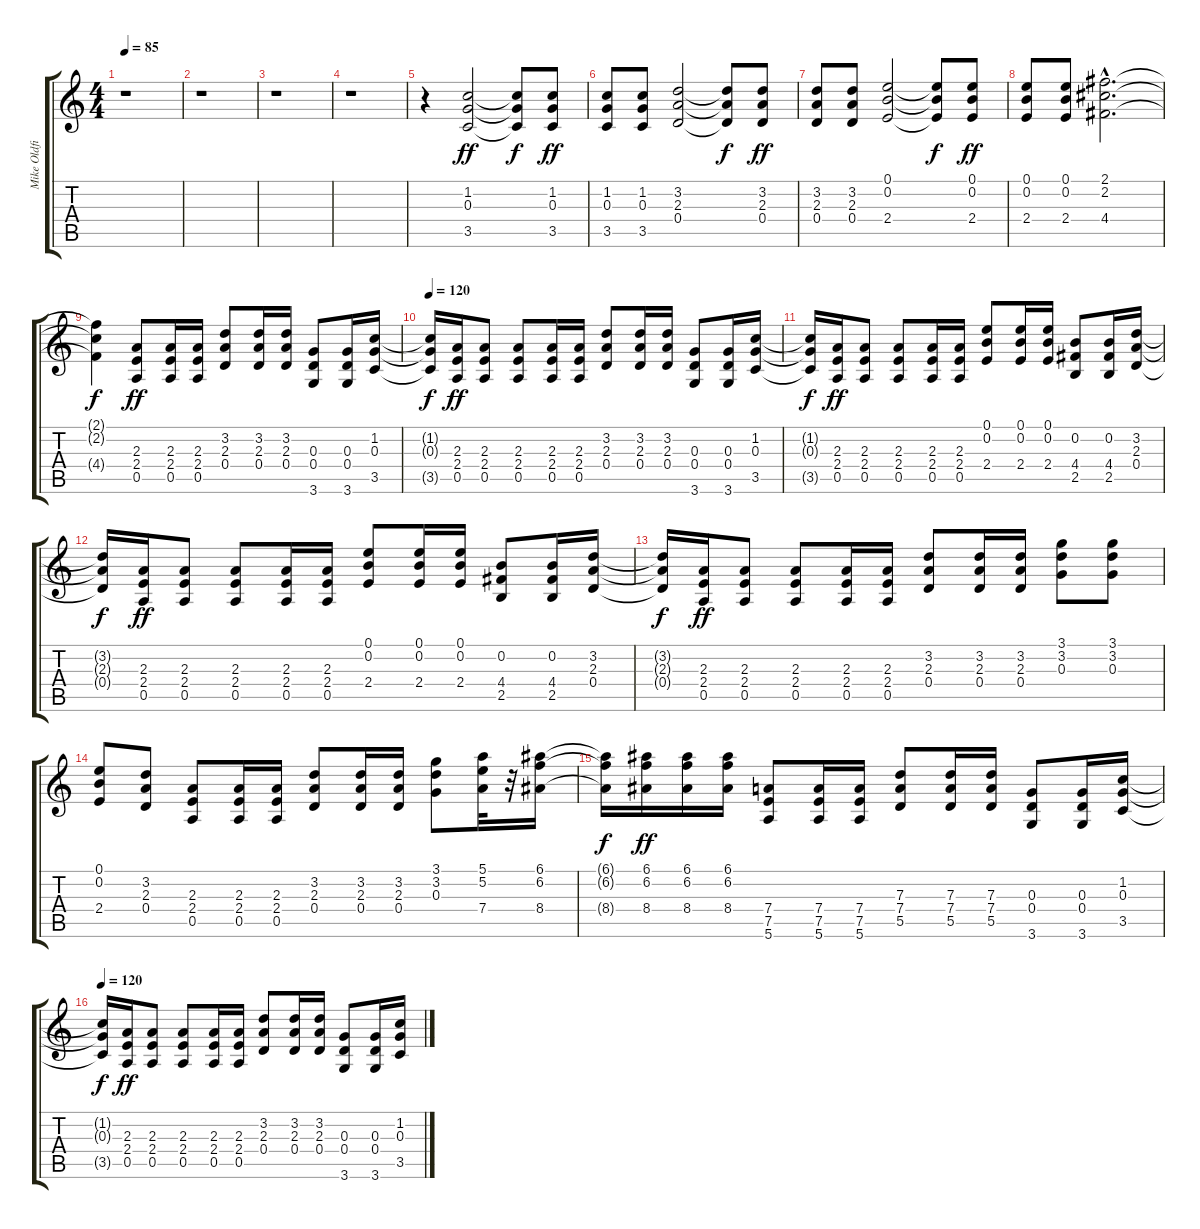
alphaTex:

\track ("Mike Oldfield" "Mike Oldfi") {instrument distortionguitar}
\staff {score tabs}
\tuning (E4 B3 G3 D3 A2 E2) {hide}
\ts (4 4)
\tempo 85
\clef g2
\ks c
r.1{dy ff} |
r.1 |
r.1 |
r.1 |
r.4 (1.2 0.3 3.5).2 (1.2{t} 0.3{t} 3.5{t}).8{dy f} (1.2 0.3 3.5).8{dy ff} |
(1.2 0.3 3.5).8 (1.2 0.3 3.5).8 (3.2 2.3 0.4).2 (3.2{t} 2.3{t} 0.4{t}).8{dy f} (3.2 2.3 0.4).8{dy ff} |
(3.2 2.3 0.4).8 (3.2 2.3 0.4).8 (0.1 0.2 2.4).2 (0.1{t} 0.2{t} 2.4{t}).8{dy f} (0.1 0.2 2.4).8{dy ff} |
(0.1 0.2 2.4).8 (0.1 0.2 2.4).8 (2.1{hac} 2.2{hac} 4.4{hac}).2{d} |
(2.1{t} 2.2{t} 4.4{t}).4{dy f} (2.3 2.4 0.5).8{dy ff} (2.3 2.4 0.5).16 (2.3 2.4 0.5).16 (3.2 2.3 0.4).8 (3.2 2.3 0.4).16 (3.2 2.3 0.4).16 (0.3 0.4 3.6).8 (0.3 0.4 3.6).16 (1.2 0.3 3.5).16 |
\tempo 120
(1.2{t} 0.3{t} 3.5{t}).16{dy f} (2.3 2.4 0.5).16{dy ff} (2.3 2.4 0.5).8 (2.3 2.4 0.5).8 (2.3 2.4 0.5).16 (2.3 2.4 0.5).16 (3.2 2.3 0.4).8 (3.2 2.3 0.4).16 (3.2 2.3 0.4).16 (0.3 0.4 3.6).8 (0.3 0.4 3.6).16 (1.2 0.3 3.5).16 |
(1.2{t} 0.3{t} 3.5{t}).16{dy f} (2.3 2.4 0.5).16{dy ff} (2.3 2.4 0.5).8 (2.3 2.4 0.5).8 (2.3 2.4 0.5).16 (2.3 2.4 0.5).16 (0.1 0.2 2.4).8 (0.1 0.2 2.4).16 (0.1 0.2 2.4).16 (0.2 4.4 2.5).8 (0.2 4.4 2.5).16 (3.2 2.3 0.4).16 |
(3.2{t} 2.3{t} 0.4{t}).16{dy f} (2.3 2.4 0.5).16{dy ff} (2.3 2.4 0.5).8 (2.3 2.4 0.5).8 (2.3 2.4 0.5).16 (2.3 2.4 0.5).16 (0.1 0.2 2.4).8 (0.1 0.2 2.4).16 (0.1 0.2 2.4).16 (0.2 4.4 2.5).8 (0.2 4.4 2.5).16 (3.2 2.3 0.4).16 |
(3.2{t} 2.3{t} 0.4{t}).16{dy f} (2.3 2.4 0.5).16{dy ff} (2.3 2.4 0.5).8 (2.3 2.4 0.5).8 (2.3 2.4 0.5).16 (2.3 2.4 0.5).16 (3.2 2.3 0.4).8 (3.2 2.3 0.4).16 (3.2 2.3 0.4).16 (3.1 3.2 0.3).8 (3.1 3.2 0.3).8 |
(0.1 0.2 2.4).8 (3.2 2.3 0.4).8 (2.3 2.4 0.5).8 (2.3 2.4 0.5).16 (2.3 2.4 0.5).16 (3.2 2.3 0.4).8 (3.2 2.3 0.4).16 (3.2 2.3 0.4).16 (3.1 3.2 0.3).8 (5.1 5.2 7.4).32 r.32 (6.1 6.2 8.4).16 |
(6.1{t} 6.2{t} 8.4{t}).16{dy f} (6.1 6.2 8.4).16{dy ff} (6.1 6.2 8.4).16 (6.1 6.2 8.4).16 (7.4 7.5 5.6).8 (7.4 7.5 5.6).16 (7.4 7.5 5.6).16 (7.3 7.4 5.5).8 (7.3 7.4 5.5).16 (7.3 7.4 5.5).16 (0.3 0.4 3.6).8 (0.3 0.4 3.6).16 (1.2 0.3 3.5).16 |
\tempo 120
(1.2{t} 0.3{t} 3.5{t}).16{dy f} (2.3 2.4 0.5).16{dy ff} (2.3 2.4 0.5).8 (2.3 2.4 0.5).8 (2.3 2.4 0.5).16 (2.3 2.4 0.5).16 (3.2 2.3 0.4).8 (3.2 2.3 0.4).16 (3.2 2.3 0.4).16 (0.3 0.4 3.6).8 (0.3 0.4 3.6).16 (1.2 0.3 3.5).16
